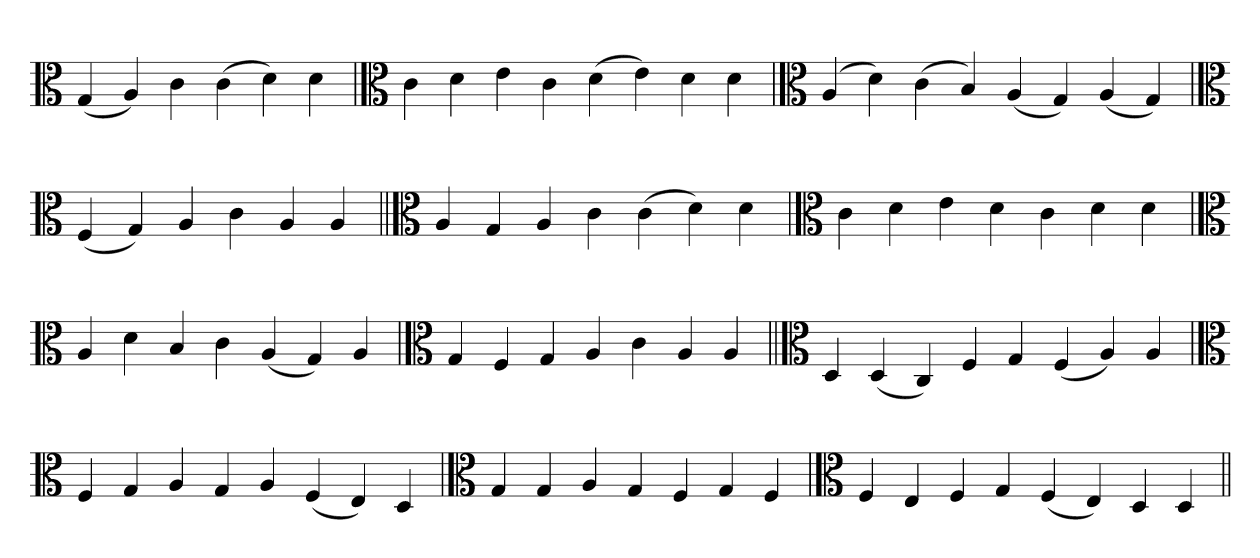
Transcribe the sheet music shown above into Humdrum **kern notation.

**kern
*part1
*staff1
*clefC3
=
(4G
4A)
4c
(4c
4d)
4d
=`
*clefC3
4c
4d
4e
4c
(4d
4e)
4d
4d
='
*clefC3
(4A
4d)
(4c
4B)
(4A
4G)
(4A
4G)
=`
*clefC3
(4F
4G)
4A
4c
4A
4A
=||
*clefC3
4A
4G
4A
4c
(4c
4d)
4d
=`
*clefC3
4c
4d
4e
4d
4c
4d
4d
='
*clefC3
4A
4d
4B
4c
(4A
4G)
4A
=`
*clefC3
4G
4F
4G
4A
4c
4A
4A
=||
*clefC3
4D
(4D
4C)
4F
4G
(4F
4A)
4A
=`
*clefC3
4F
4G
4A
4G
4A
(4F
4E)
4D
='
*clefC3
4G
4G
4A
4G
4F
4G
4F
=`
*clefC3
4F
4E
4F
4G
(4F
4E)
4D
4D
=||
*-
